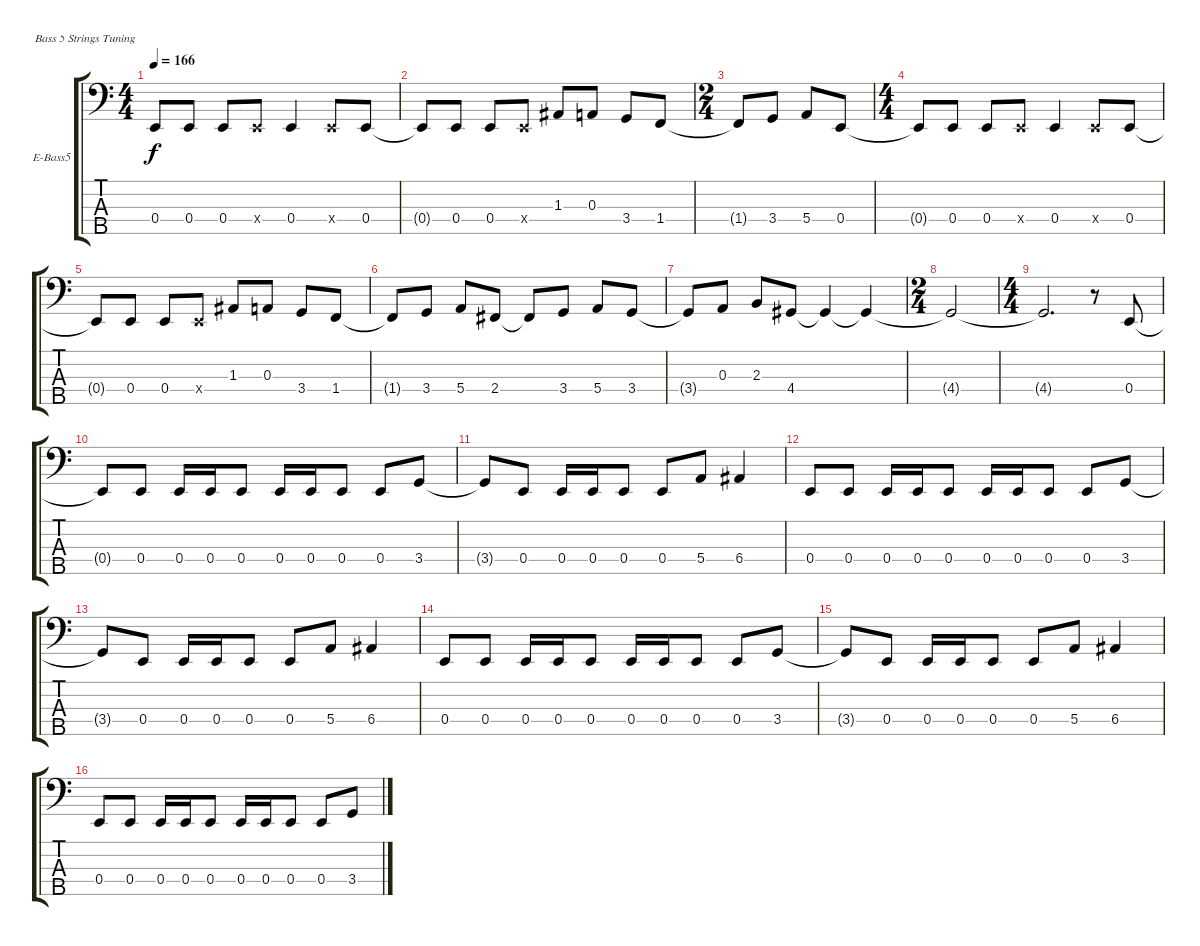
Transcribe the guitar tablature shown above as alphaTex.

\defaultSystemsLayout 4
\bracketExtendMode groupsimilarinstruments
\firstSystemTrackNameOrientation horizontal
\otherSystemsTrackNameOrientation horizontal
\track ("Jason Newsted" "E-Bass5") {instrument electricbassfinger}
\staff {score tabs}
\tuning (G2 D2 A1 E1 B0)
\ts (4 4)
\tempo 166
\clef f4
\scale
0.395904
\ks c
0.4{t}.8{dy f} 0.4.8 0.4.8 0.4{x}.8 0.4.4 0.4{x}.8 0.4.8 |
\scale
0.208191 0.4{t}.8 0.4.8 0.4.8 0.4{x}.8 1.3.8 0.3.8 3.4.8 1.4.8 |
\ts (2 4)
\scale
0.395904 1.4{t}.8 3.4.8 5.4.8 0.4.8 |
\ts (4 4)
\scale
0.395904 0.4{t}.8 0.4.8 0.4.8 0.4{x}.8 0.4.4 0.4{x}.8 0.4.8 |
\scale
0.208191 0.4{t}.8 0.4.8 0.4.8 0.4{x}.8 1.3.8 0.3.8 3.4.8 1.4.8 |
\scale
0.256303 1.4{t}.8 3.4.8 5.4.8 2.4.8 2.4{t}.8 3.4.8 5.4.8 3.4.8 |
\scale
0.256303 3.4{t}.8 0.3.8 2.3.8 4.4.8 4.4{t}.4 4.4{t}.4 |
\ts (2 4)
\scale
0.487395 4.4{t}.2 |
\ts (4 4)
\scale
0.487395 4.4{t}.2{d} r.8 0.4.8 |
\scale
0.256303 0.4{t}.8 0.4.8 0.4.16 0.4.16 0.4.8 0.4.16 0.4.16 0.4.8 0.4.8 3.4.8 |
\scale
0.256303 3.4{t}.8 0.4.8 0.4.16 0.4.16 0.4.8 0.4.8 5.4.8 6.4.4 |
\scale
0.333333 0.4.8 0.4.8 0.4.16 0.4.16 0.4.8 0.4.16 0.4.16 0.4.8 0.4.8 3.4.8 |
\scale
0.333333 3.4{t}.8 0.4.8 0.4.16 0.4.16 0.4.8 0.4.8 5.4.8 6.4.4 |
\scale
0.333333 0.4.8 0.4.8 0.4.16 0.4.16 0.4.8 0.4.16 0.4.16 0.4.8 0.4.8 3.4.8 |
\scale
0.333333 3.4{t}.8 0.4.8 0.4.16 0.4.16 0.4.8 0.4.8 5.4.8 6.4.4 |
\scale
0.333333 0.4.8 0.4.8 0.4.16 0.4.16 0.4.8 0.4.16 0.4.16 0.4.8 0.4.8 3.4.8
